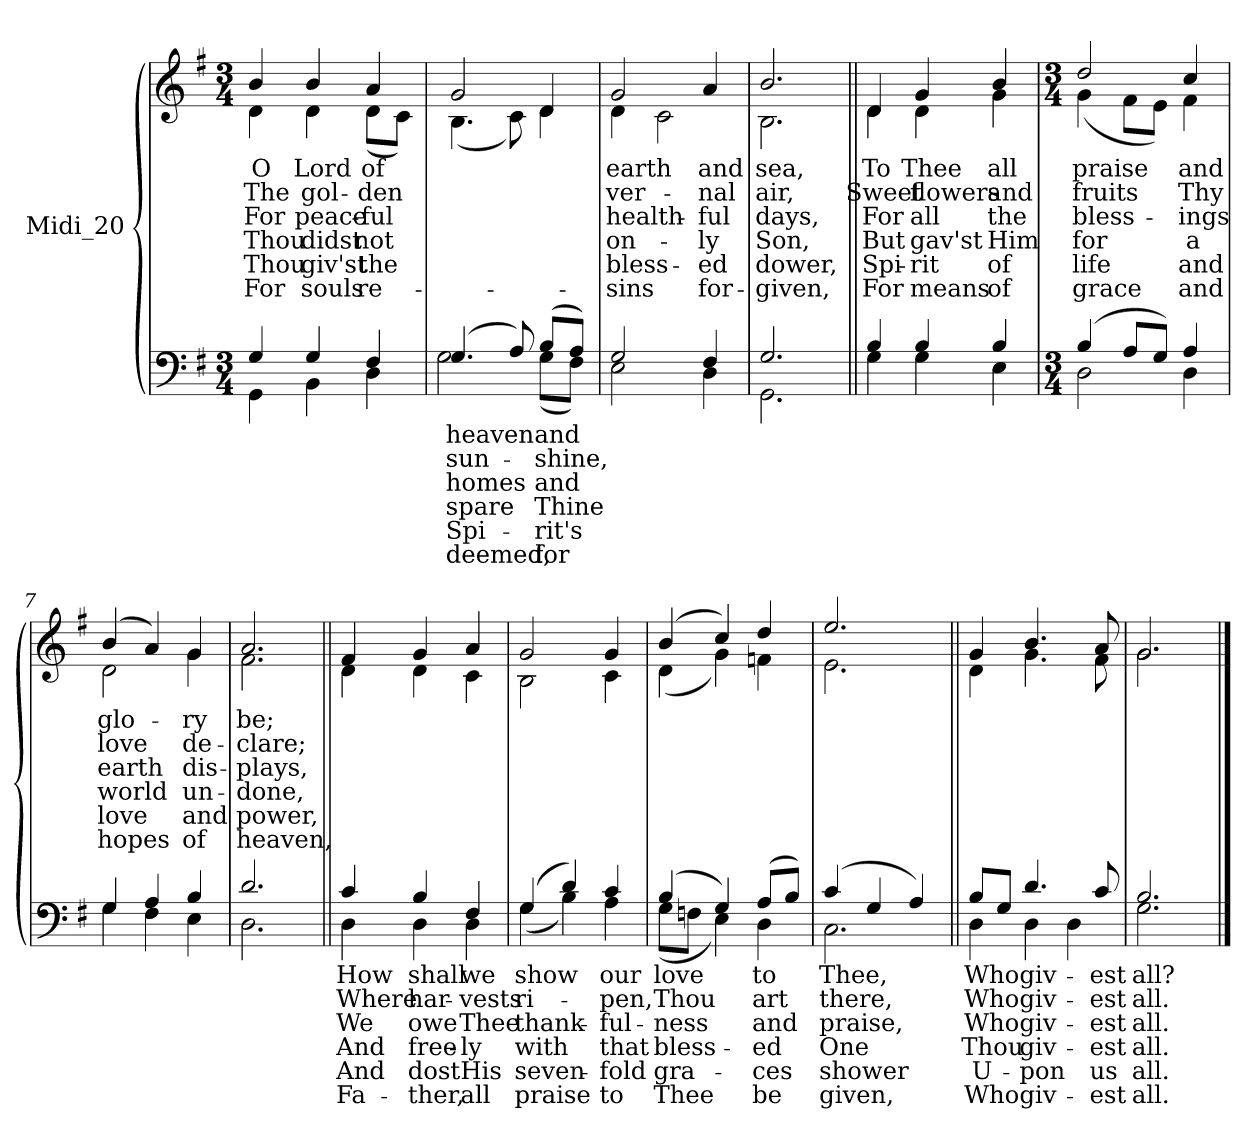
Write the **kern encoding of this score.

**kern	**text	**text	**text	**text	**text	**text	**kern	**text	**text	**text	**text	**text	**text
*part2	*part2	*part2	*part2	*part2	*part2	*part2	*part1	*part1	*part1	*part1	*part1	*part1	*part1
*staff2	*staff2	*staff2	*staff2	*staff2	*staff2	*staff2	*staff1	*staff1	*staff1	*staff1	*staff1	*staff1	*staff1
*I"Midi_20	*	*	*	*	*	*	*I"Midi_20	*	*	*	*	*	*
*clefF4	*	*	*	*	*	*	*clefG2	*	*	*	*	*	*
*k[f#]	*	*	*	*	*	*	*k[f#]	*	*	*	*	*	*
*G:	*	*	*	*	*	*	*G:	*	*	*	*	*	*
*M3/4	*	*	*	*	*	*	*M3/4	*	*	*	*	*	*
=1	=1	=1	=1	=1	=1	=1	=1	=1	=1	=1	=1	=1	=1
*^	*	*	*	*	*	*	*	*	*	*	*	*	*
!	!	!	!	!	!	!	!	!LO:TX:a:t=Almsgiving (88. 84)	!	!	!	!	!	!
!	!	!	!	!	!	!	!	!LO:TX:a:cj:t=John Bacchus Dykes\n(1823-76)	!	!	!	!	!	!
!	!	!	!	!	!	!	!	!LO:TX:a:cj:t=O Lord of heaven and earth and sea	!	!	!	!	!	!
!	!	!	!	!	!	!	!	!LO:TX:a:cj:t=Christopher Wordsworth\n(1807-85)	!	!	!	!	!	!
!	!	!	!	!	!	!	!	!	!LO:LY:b	!LO:LY:b	!LO:LY:b	!LO:LY:b	!LO:LY:b	!LO:LY:b
*	*	*	*	*	*	*	*	*^	*	*	*	*	*	*
4G/	4GG\	.	.	.	.	.	.	4b/	4d\	O	The	For	Thou	Thou	For
!	!	!	!	!	!	!	!	!	!	!LO:LY:b	!LO:LY:b	!LO:LY:b	!LO:LY:b	!LO:LY:b	!LO:LY:b
4G/	4BB\	.	.	.	.	.	.	4b/	4d\	Lord	gol-	peace-	didst	giv'st	souls
!	!	!	!	!	!	!	!	!	!	!LO:LY:b	!LO:LY:b	!LO:LY:b	!LO:LY:b	!LO:LY:b	!LO:LY:b
4F#/	4D\	.	.	.	.	.	.	4a/	(<8dL	of	den	ful	not	the	re-
.	.	.	.	.	.	.	.	.	8cJ)	.	.	.	.	.	.
=2	=2	=2	=2	=2	=2	=2	=2	=2	=2	=2	=2	=2	=2	=2	=2
!	!	!LO:LY:a	!LO:LY:a	!LO:LY:a	!LO:LY:a	!LO:LY:a	!LO:LY:a	!	!	!	!	!	!	!	!
(>4.G/	2G\	heaven	sun-	homes	spare	Spi-	deemed,	2g/	(<4.B\	.	.	.	.	.	.
8A/)	.	.	.	.	.	.	.	.	8c\)	.	.	.	.	.	.
!	!	!LO:LY:a	!LO:LY:a	!LO:LY:a	!LO:LY:a	!LO:LY:a	!LO:LY:a	!	!	!	!	!	!	!	!
(>8B/L	(<8G\L	and	shine,	and	Thine	rit's	for	4d/	4d\	.	.	.	.	.	.
8A/J)	8F#\J)	.	.	.	.	.	.	.	.	.	.	.	.	.	.
=3	=3	=3	=3	=3	=3	=3	=3	=3	=3	=3	=3	=3	=3	=3	=3
!	!	!	!	!	!	!	!	!	!	!LO:LY:b	!LO:LY:b	!LO:LY:b	!LO:LY:b	!LO:LY:b	!LO:LY:b
2G/	2E\	.	.	.	.	.	.	2g/	4d\	earth	ver-	-health-	-on-	-bless-	-sins
.	.	.	.	.	.	.	.	.	2c\	.	.	.	.	.	.
!	!	!	!	!	!	!	!	!	!	!LO:LY:b	!LO:LY:b	!LO:LY:b	!LO:LY:b	!LO:LY:b	!LO:LY:b
4F#/	4D\	.	.	.	.	.	.	4a/	.	and	nal	ful	ly	ed	for-
=4	=4	=4	=4	=4	=4	=4	=4	=4	=4	=4	=4	=4	=4	=4	=4
!	!	!	!	!	!	!	!	!	!	!LO:LY:b	!LO:LY:b	!LO:LY:b	!LO:LY:b	!LO:LY:b	!LO:LY:b
2.G/	2.GG\	.	.	.	.	.	.	2.b/	2.B\	-sea,	air,	days,	Son,	dower,	given,
=5||	=5||	=5||	=5||	=5||	=5||	=5||	=5||	=5||	=5||	=5||	=5||	=5||	=5||	=5||	=5||
!	!	!	!	!	!	!	!	!	!	!LO:LY:b	!LO:LY:b	!LO:LY:b	!LO:LY:b	!LO:LY:b	!LO:LY:b
4B/	4G\	.	.	.	.	.	.	4d/	4d\	To	Sweet	For	But	Spi-	-For
!	!	!	!	!	!	!	!	!	!	!LO:LY:b	!LO:LY:b	!LO:LY:b	!LO:LY:b	!LO:LY:b	!LO:LY:b
4B/	4G\	.	.	.	.	.	.	4g/	4d\	Thee	flowers	all	gav'st	rit	means
!	!	!	!	!	!	!	!	!	!	!LO:LY:b	!LO:LY:b	!LO:LY:b	!LO:LY:b	!LO:LY:b	!LO:LY:b
4B/	4E\	.	.	.	.	.	.	4b/	4g\	all	and	the	Him	of	of
!!LO:LB:g=z	!!
=6	=6	=6	=6	=6	=6	=6	=6	=6	=6	=6	=6	=6	=6	=6	=6
*M3/4	*	*	*	*	*	*	*	*M3/4	*	*	*	*	*	*	*
!	!	!	!	!	!	!	!	!	!	!LO:LY:b	!LO:LY:b	!LO:LY:b	!LO:LY:b	!LO:LY:b	!LO:LY:b
(>4B/	2D\	.	.	.	.	.	.	2dd/	(<4g\	praise	fruits	bless-	for	life	grace
8A/L	.	.	.	.	.	.	.	.	8f#L	.	.	.	.	.	.
8G/J)	.	.	.	.	.	.	.	.	8eJ)	.	.	.	.	.	.
!	!	!	!	!	!	!	!	!	!	!LO:LY:b	!LO:LY:b	!LO:LY:b	!LO:LY:b	!LO:LY:b	!LO:LY:b
4A/	4D\	.	.	.	.	.	.	4cc/	4f#\	and	Thy	ings	a	and	and
=7	=7	=7	=7	=7	=7	=7	=7	=7	=7	=7	=7	=7	=7	=7	=7
!	!	!	!	!	!	!	!	!	!	!LO:LY:b	!LO:LY:b	!LO:LY:b	!LO:LY:b	!LO:LY:b	!LO:LY:b
4G/	4G\	.	.	.	.	.	.	(>4b/	2d\	glo-	love	earth	world	love	hopes
4A/	4F#\	.	.	.	.	.	.	4a/)	.	.	.	.	.	.	.
!	!	!	!	!	!	!	!	!	!	!LO:LY:b	!LO:LY:b	!LO:LY:b	!LO:LY:b	!LO:LY:b	!LO:LY:b
4B/	4E\	.	.	.	.	.	.	4g/	4g\	ry	de-	-dis-	-un-	-and	of
=8	=8	=8	=8	=8	=8	=8	=8	=8	=8	=8	=8	=8	=8	=8	=8
!	!	!	!	!	!	!	!	!	!	!LO:LY:b	!LO:LY:b	!LO:LY:b	!LO:LY:b	!LO:LY:b	!LO:LY:b
2.d/	2.D\	.	.	.	.	.	.	2.a/	2.f#\	be;	clare;	plays,	done,	power,	heaven,
=9||	=9||	=9||	=9||	=9||	=9||	=9||	=9||	=9||	=9||	=9||	=9||	=9||	=9||	=9||	=9||
!	!	!LO:LY:a	!LO:LY:a	!LO:LY:a	!LO:LY:a	!LO:LY:a	!LO:LY:a	!	!	!	!	!	!	!	!
4c/	4D\	How	Where	We	And	And	Fa-	4f#/	4d\	.	.	.	.	.	.
!	!	!LO:LY:a	!LO:LY:a	!LO:LY:a	!LO:LY:a	!LO:LY:a	!LO:LY:a	!	!	!	!	!	!	!	!
4B/	4D\	-shall	har-	-owe	free-	-dost	ther,	4g/	4d\	.	.	.	.	.	.
!	!	!LO:LY:a	!LO:LY:a	!LO:LY:a	!LO:LY:a	!LO:LY:a	!LO:LY:a	!	!	!	!	!	!	!	!
4F#/	4D\	we	vests	Thee	ly	His	all	4a/	4c\	.	.	.	.	.	.
=10	=10	=10	=10	=10	=10	=10	=10	=10	=10	=10	=10	=10	=10	=10	=10
!	!	!LO:LY:a	!LO:LY:a	!LO:LY:a	!LO:LY:a	!LO:LY:a	!LO:LY:a	!	!	!	!	!	!	!	!
(4G/	(<4G\	show	ri-	thank-	with	seven-	praise	2g/	2B\	.	.	.	.	.	.
4d/)	4B\)	.	.	.	.	.	.	.	.	.	.	.	.	.	.
!	!	!LO:LY:a	!LO:LY:a	!LO:LY:a	!LO:LY:a	!LO:LY:a	!LO:LY:a	!	!	!	!	!	!	!	!
4c/	4A\	our	pen,	ful-	-that	fold	to	4g/	4c\	.	.	.	.	.	.
!!LO:LB:g=z	!!
=11	=11	=11	=11	=11	=11	=11	=11	=11	=11	=11	=11	=11	=11	=11	=11
!	!	!LO:LY:a	!LO:LY:a	!LO:LY:a	!LO:LY:a	!LO:LY:a	!LO:LY:a	!	!	!	!	!	!	!	!
(>4B/	(<8G\L	love	Thou	ness	bless-	gra-	Thee	(>4b/	(<4d\	.	.	.	.	.	.
.	8Fn\J	.	.	.	.	.	.	.	.	.	.	.	.	.	.
4G/)	4E\)	.	.	.	.	.	.	4cc/)	4g\)	.	.	.	.	.	.
!	!	!LO:LY:a	!LO:LY:a	!LO:LY:a	!LO:LY:a	!LO:LY:a	!LO:LY:a	!	!	!	!	!	!	!	!
(>8A/L	4D\	to	art	and	ed	ces	be	4dd/	4fn\	.	.	.	.	.	.
8B/J)	.	.	.	.	.	.	.	.	.	.	.	.	.	.	.
=12	=12	=12	=12	=12	=12	=12	=12	=12	=12	=12	=12	=12	=12	=12	=12
!	!	!LO:LY:a	!LO:LY:a	!LO:LY:a	!LO:LY:a	!LO:LY:a	!LO:LY:a	!	!	!	!	!	!	!	!
(>4c/	2.C\	Thee,	there,	praise,	One	shower	given,	2.ee/	2.e\	.	.	.	.	.	.
4G/	.	.	.	.	.	.	.	.	.	.	.	.	.	.	.
4A/)	.	.	.	.	.	.	.	.	.	.	.	.	.	.	.
=13||	=13||	=13||	=13||	=13||	=13||	=13||	=13||	=13||	=13||	=13||	=13||	=13||	=13||	=13||	=13||
!	!	!LO:LY:a	!LO:LY:a	!LO:LY:a	!LO:LY:a	!LO:LY:a	!LO:LY:a	!	!	!	!	!	!	!	!
8B/L	4D\	Who	Who	Who	Thou	U-	Who	4g/	4d\	.	.	.	.	.	.
8G/J	.	.	.	.	.	.	.	.	.	.	.	.	.	.	.
!	!	!LO:LY:a	!LO:LY:a	!LO:LY:a	!LO:LY:a	!LO:LY:a	!LO:LY:a	!	!	!	!	!	!	!	!
4.d/	4D\	giv-	-giv-	-giv-	-giv-	-pon	giv-	4.b/	4.g\	.	.	.	.	.	.
.	4D\	.	.	.	.	.	.	.	.	.	.	.	.	.	.
!	!	!LO:LY:a	!LO:LY:a	!LO:LY:a	!LO:LY:a	!LO:LY:a	!LO:LY:a	!	!	!	!	!	!	!	!
8c/	.	-est	est	est	est	us	est	8a/	8f#\	.	.	.	.	.	.
=14	=14	=14	=14	=14	=14	=14	=14	=14	=14	=14	=14	=14	=14	=14	=14
!	!	!LO:LY:a	!LO:LY:a	!LO:LY:a	!LO:LY:a	!LO:LY:a	!LO:LY:a	!	!	!	!	!	!	!	!
2.B/	2.G\	all?	all.	all.	all.	all.	all.	2.g/	2.g\	.	.	.	.	.	.
*v	*v	*	*	*	*	*	*	*	*	*	*	*	*	*	*
*	*	*	*	*	*	*	*v	*v	*	*	*	*	*	*
==	==	==	==	==	==	==	==	==	==	==	==	==	==
*-	*-	*-	*-	*-	*-	*-	*-	*-	*-	*-	*-	*-	*-
